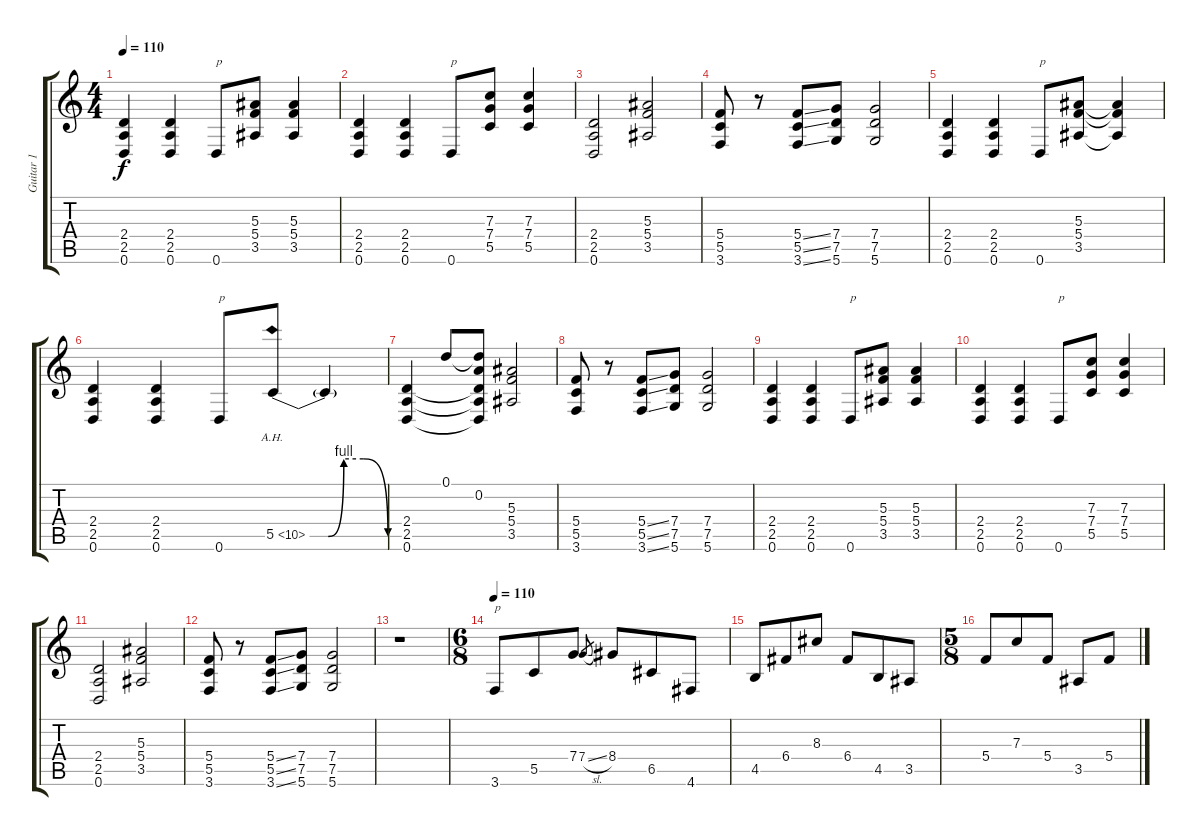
\track ("Guitar 1" "Guitar 1") {instrument distortionguitar}
\staff {score tabs}
\tuning (D4 A3 F3 C3 G2 D2) {hide}
\ts (4 4)
\tempo 110
\clef g2
\ks c
(2.4 2.5 0.6).4{dy f} (2.4 2.5 0.6).4 0.6.8{txt "p"} (5.3 5.4 3.5).8 (5.3 5.4 3.5).4 |
(2.4 2.5 0.6).4 (2.4 2.5 0.6).4 0.6.8{txt "p"} (7.3 7.4 5.5).8 (7.3 7.4 5.5).4 |
(2.4 2.5 0.6).2 (5.3 5.4 3.5).2 |
(5.4 5.5 3.6).8 r.8 (5.4{ss} 5.5{ss} 3.6{ss}).8 (7.4 7.5 5.6).8 (7.4 7.5 5.6).2 |
(2.4 2.5 0.6).4 (2.4 2.5 0.6).4 0.6.8{txt "p"} (5.3 5.4 3.5).8 (5.3{t} 5.4{t} 3.5{t}).4 |
(2.4 2.5 0.6).4 (2.4 2.5 0.6).4 0.6.8{txt "p"} 5.5{be (custom 0 0 14 0 26 4 41 4 60 0) ah 5}.8 5.5{t}.4 |
(2.4 2.5 0.6).4 0.1.8 (0.1{t} 0.2 2.4{t} 2.5{t} 0.6{t}).8 (5.3 5.4 3.5).2 |
(5.4 5.5 3.6).8 r.8 (5.4{ss} 5.5{ss} 3.6{ss}).8 (7.4 7.5 5.6).8 (7.4 7.5 5.6).2 |
(2.4 2.5 0.6).4 (2.4 2.5 0.6).4 0.6.8{txt "p"} (5.3 5.4 3.5).8 (5.3 5.4 3.5).4 |
(2.4 2.5 0.6).4 (2.4 2.5 0.6).4 0.6.8{txt "p"} (7.3 7.4 5.5).8 (7.3 7.4 5.5).4 |
(2.4 2.5 0.6).2 (5.3 5.4 3.5).2 |
(5.4 5.5 3.6).8 r.8 (5.4{ss} 5.5{ss} 3.6{ss}).8 (7.4 7.5 5.6).8 (7.4 7.5 5.6).2 |
r.1 |
\ts (6 8)
\tempo 110
3.6.8{txt "p"} 5.5.8 7.4.8 7.4{sl}.8{gr} 8.4.8 6.5.8 4.6.8 |
4.5.8 6.4.8 8.3.8 6.4.8 4.5.8 3.5.8 |
\ts (5 8)
5.4.8 7.3.8 5.4.8 3.5.8 5.4.8
